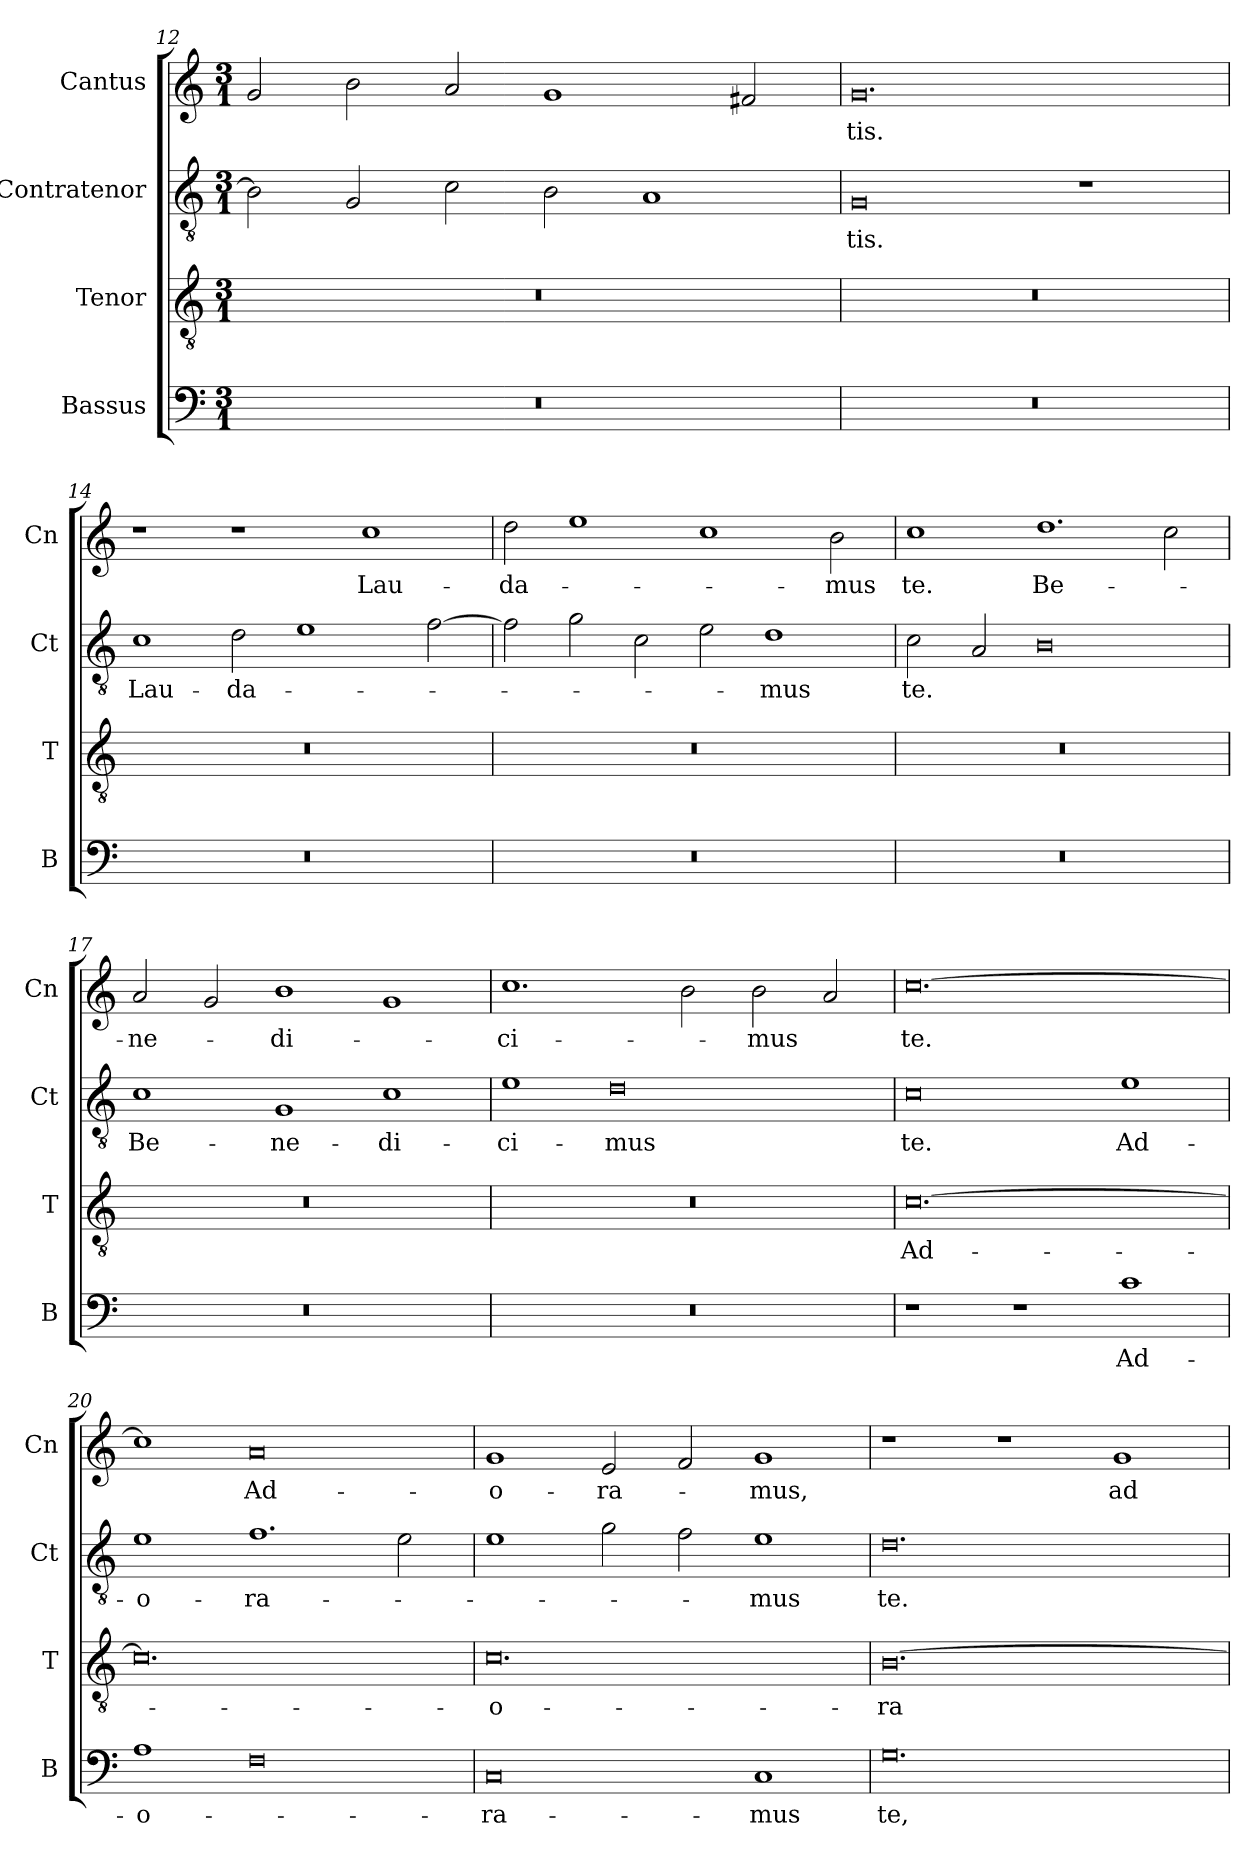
**kern	**text	**kern	**text	**kern	**text	**kern	**text
*part4	*part4	*part3	*part3	*part2	*part2	*part1	*part1
*staff4	*staff4	*staff3	*staff3	*staff2	*staff2	*staff1	*staff1
*I"Bassus	*	*I"Tenor	*	*I"Contratenor	*	*I"Cantus	*
*I'B	*	*I'T	*	*I'Ct	*	*I'Cn	*
*clefF4	*	*clefGv2	*	*clefGv2	*	*clefG2	*
*k[]	*	*k[]	*	*k[]	*	*k[]	*
*M3/1	*	*M3/1	*	*M3/1	*	*M3/1	*
=12	=12	=12	=12	=12	=12	=12	=12
0.r	.	0.r	.	2B\]	.	2g/	.
.	.	.	.	2G/	.	2b\	.
.	.	.	.	2c\	.	2a/	.
.	.	.	.	2B\	.	1g	.
.	.	.	.	1A	.	.	.
.	.	.	.	.	.	2f#X/	.
=13	=13	=13	=13	=13	=13	=13	=13
0.r	.	0.r	.	0G	-tis.	0.g	-tis.
.	.	.	.	1r	.	.	.
=14	=14	=14	=14	=14	=14	=14	=14
0.r	.	0.r	.	1c	Lau-	1r	.
.	.	.	.	2d\	-da-	1r	.
.	.	.	.	1e	.	.	.
.	.	.	.	.	.	1cc	Lau-
.	.	.	.	[2f\	.	.	.
=15	=15	=15	=15	=15	=15	=15	=15
0.r	.	0.r	.	2f\]	.	2dd\	-da-
.	.	.	.	2g\	.	1ee	.
.	.	.	.	2c\	.	.	.
.	.	.	.	2e\	.	1cc	.
.	.	.	.	1d	-mus	.	.
.	.	.	.	.	.	2b\	-mus
=16	=16	=16	=16	=16	=16	=16	=16
0.r	.	0.r	.	2c\	te.	1cc	te.
.	.	.	.	2A/	.	.	.
.	.	.	.	0B	.	1.dd	Be-
.	.	.	.	.	.	2cc\	.
=17	=17	=17	=17	=17	=17	=17	=17
0.r	.	0.r	.	1c	Be-	2a/	-ne-
.	.	.	.	.	.	2g/	.
.	.	.	.	1G	-ne-	1b	-di-
.	.	.	.	1c	-di-	1g	.
=18	=18	=18	=18	=18	=18	=18	=18
0.r	.	0.r	.	1e	-ci-	1.cc	-ci-
.	.	.	.	0d	-mus	.	.
.	.	.	.	.	.	2b\	.
.	.	.	.	.	.	2b\	-mus
.	.	.	.	.	.	2a/	.
=19	=19	=19	=19	=19	=19	=19	=19
1r	.	[0.c	Ad-	0c	te.	[0.cc	te.
1r	.	.	.	.	.	.	.
1c	Ad-	.	.	1e	Ad-	.	.
=20	=20	=20	=20	=20	=20	=20	=20
1A	-o-	0.c]	.	1e	-o-	1cc]	.
0F	.	.	.	1.f	-ra-	0a	Ad-
.	.	.	.	2e\	.	.	.
=21	=21	=21	=21	=21	=21	=21	=21
0C	-ra-	0.c	-o-	1e	.	1g	-o-
.	.	.	.	2g\	.	2e/	-ra-
.	.	.	.	2f\	.	2f/	.
1C	-mus	.	.	1e	-mus	1g	-mus,
=22	=22	=22	=22	=22	=22	=22	=22
0.G	te,	[0.B	-ra-	0.d	te.	1r	.
.	.	.	.	.	.	1r	.
.	.	.	.	.	.	1g	ad-
=	=	=	=	=	=	=	=
*-	*-	*-	*-	*-	*-	*-	*-
